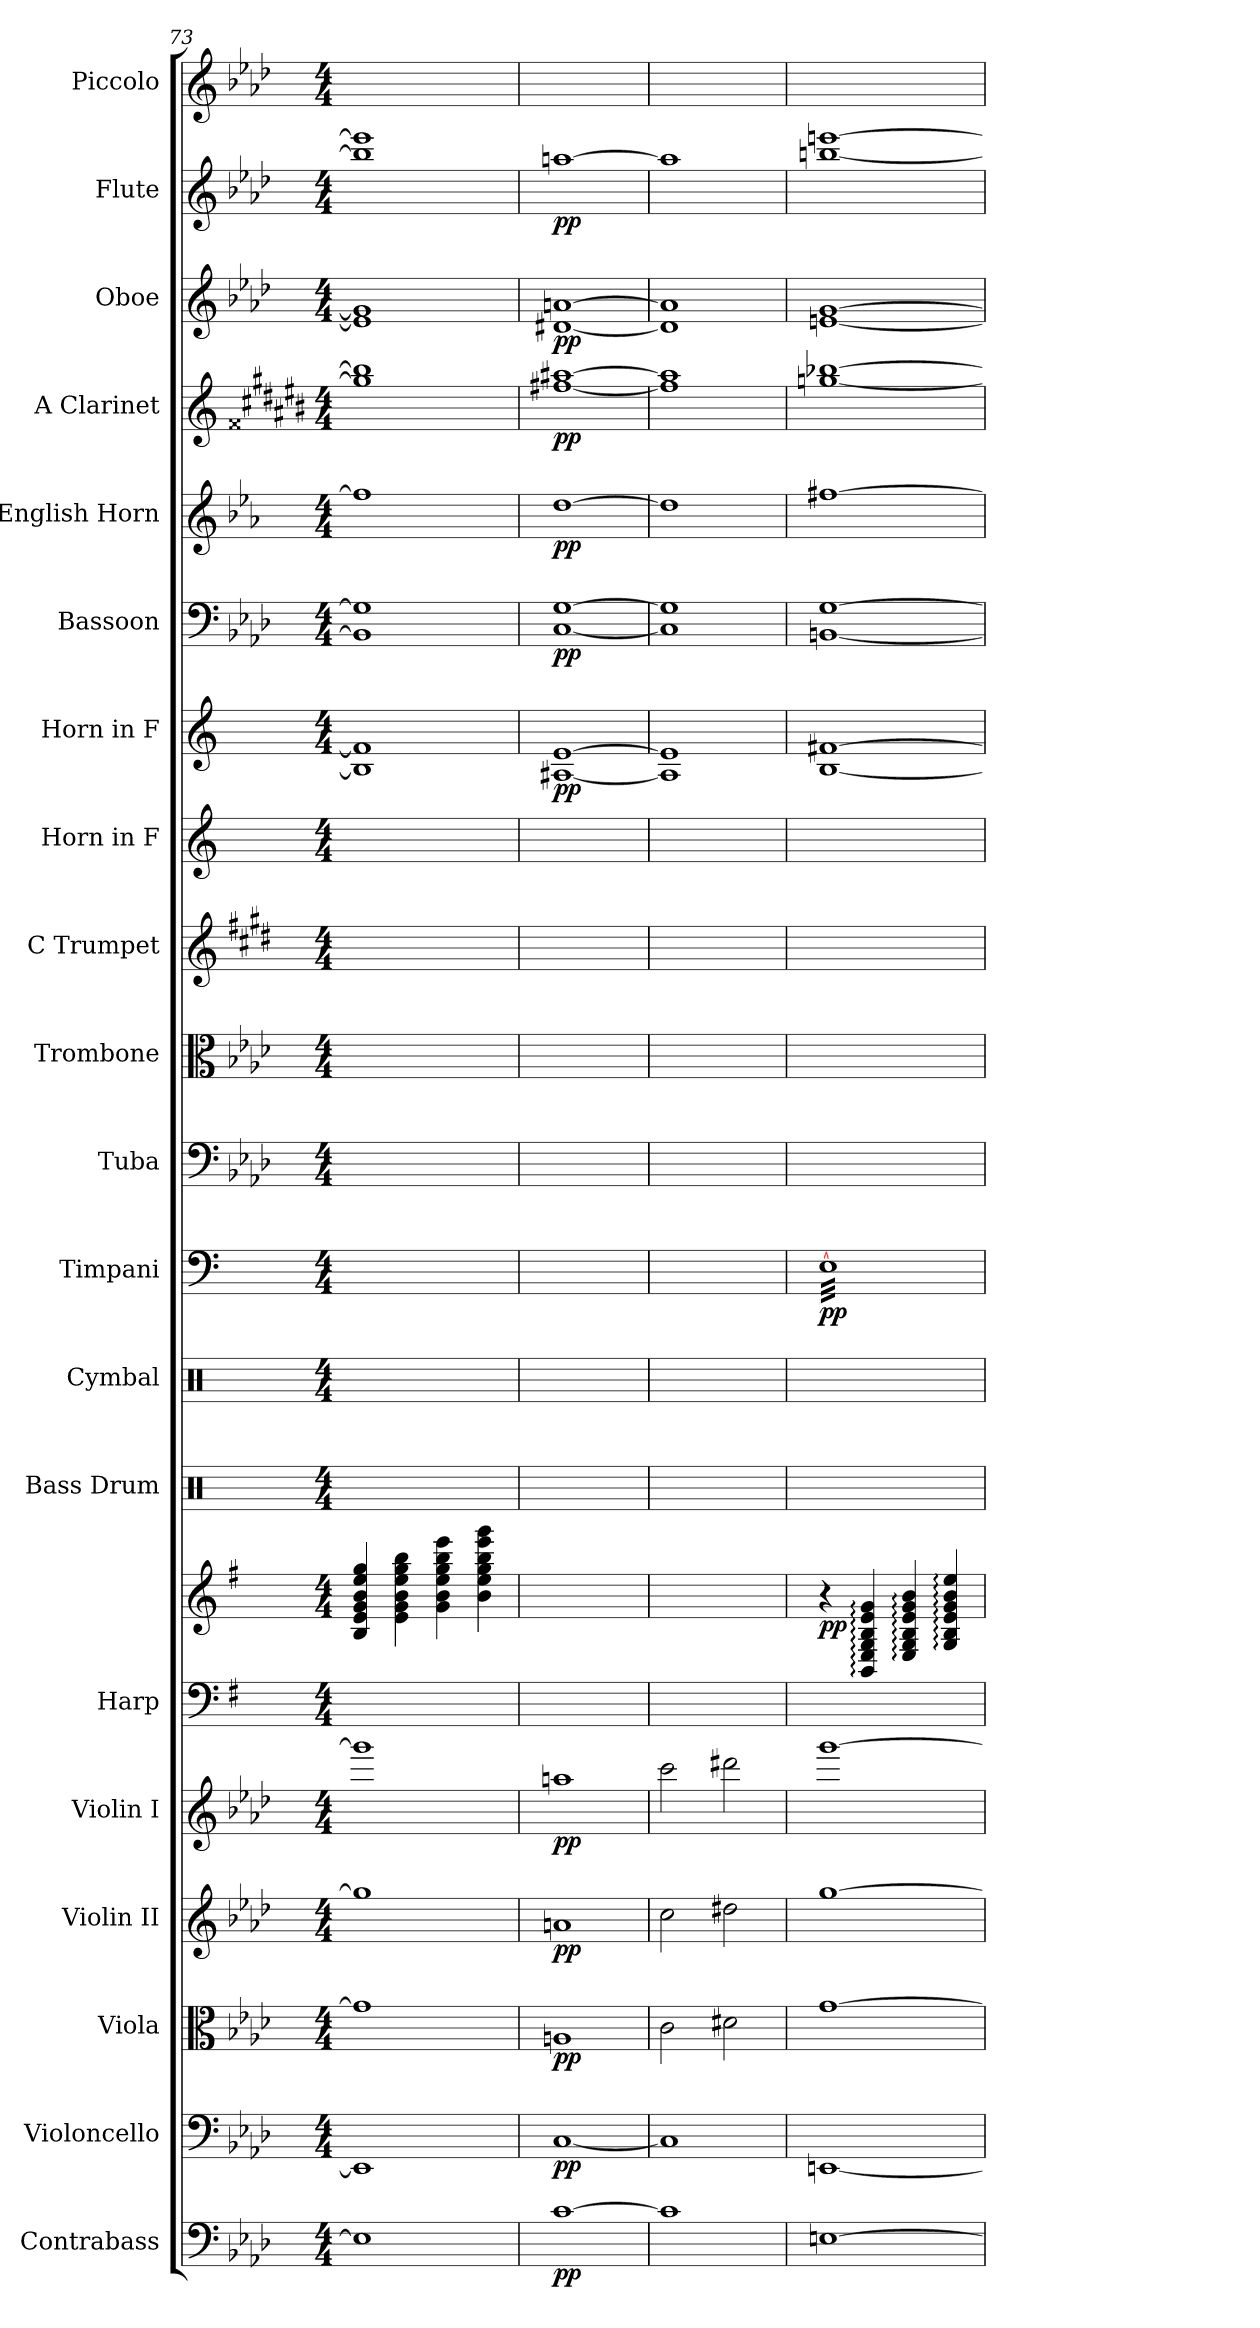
**kern	**dynam	**kern	**dynam	**kern	**dynam	**kern	**dynam	**kern	**dynam	**kern	**kern	**dynam	**kern	**kern	**kern	**dynam	**kern	**kern	**kern	**kern	**kern	**dynam	**kern	**dynam	**kern	**dynam	**kern	**dynam	**kern	**dynam	**kern	**dynam	**kern
*part20	*part20	*part19	*part19	*part18	*part18	*part17	*part17	*part16	*part16	*part15	*part15	*part15	*part14	*part13	*part12	*part12	*part11	*part10	*part9	*part8	*part7	*part7	*part6	*part6	*part5	*part5	*part4	*part4	*part3	*part3	*part2	*part2	*part1
*staff21	*staff21	*staff20	*staff20	*staff19	*staff19	*staff18	*staff18	*staff17	*staff17	*staff16	*staff15	*staff15/16	*staff14	*staff13	*staff12	*staff12	*staff11	*staff10	*staff9	*staff8	*staff7	*staff7	*staff6	*staff6	*staff5	*staff5	*staff4	*staff4	*staff3	*staff3	*staff2	*staff2	*staff1
*I"Contrabass	*	*I"Violoncello	*	*I"Viola	*	*I"Violin II	*	*I"Violin I	*	*I"Harp	*	*	*I"Bass Drum	*I"Cymbal	*I"Timpani	*	*I"Tuba	*I"Trombone	*I"C Trumpet	*I"Horn in F	*I"Horn in F	*	*I"Bassoon	*	*I"English Horn	*	*I"A Clarinet	*	*I"Oboe	*	*I"Flute	*	*I"Piccolo
*I'Cb.	*	*I'Vlc.	*	*I'Vla.	*	*I'Vln.II	*	*I'Vln.I	*	*I'Hrp.	*	*	*I'B. Dr.	*I'Cym.	*I'Timp.	*	*I'Tba.	*I'Trb.	*I'C Tpt.	*	*	*	*I'Bsn.	*	*I'E. Hn.	*	*I'A Cl.	*	*I'Ob.	*	*I'Fl.	*	*I'Picc.
*clefF4	*	*clefF4	*	*clefC3	*	*clefG2	*	*clefG2	*	*clefF4	*clefG2	*	*clefX	*clefX	*clefF4	*	*clefF4	*clefC3	*clefG2	*clefG2	*clefG2	*	*clefF4	*	*clefG2	*	*clefG2	*	*clefG2	*	*clefG2	*	*clefG2
*ITrd7c12	*	*	*	*	*	*	*	*	*	*	*	*	*	*	*	*	*	*	*	*ITrd4c7	*ITrd4c7	*	*	*	*ITrd4c7	*	*ITrd2c3	*	*	*	*	*	*ITrd-7c-12
*k[b-e-a-d-]	*	*k[b-e-a-d-]	*	*k[b-e-a-d-]	*	*k[b-e-a-d-]	*	*k[b-e-a-d-]	*	*k[f#]	*k[f#]	*	*k[]	*k[]	*k[]	*	*k[b-e-a-d-]	*k[b-e-a-d-]	*k[f#c#g#d#]	*k[b-]	*k[b-]	*	*k[b-e-a-d-]	*	*k[b-e-a-d-]	*	*k[f##c#g#d#a#e#b#]	*	*k[b-e-a-d-]	*	*k[b-e-a-d-]	*	*k[b-e-a-d-]
*M4/4	*	*M4/4	*	*M4/4	*	*M4/4	*	*M4/4	*	*M4/4	*M4/4	*	*M4/4	*M4/4	*M4/4	*	*M4/4	*M4/4	*M4/4	*M4/4	*M4/4	*	*M4/4	*	*M4/4	*	*M4/4	*	*M4/4	*	*M4/4	*	*M4/4
=73	=73	=73	=73	=73	=73	=73	=73	=73	=73	=73	=73	=73	=73	=73	=73	=73	=73	=73	=73	=73	=73	=73	=73	=73	=73	=73	=73	=73	=73	=73	=73	=73	=73
1EE]	.	1EE]	.	1g]	.	1gg]	.	1ggg]	.	1ryy	4B/ 4e/ 4g/ 4b/ 4ee/ 4gg/	.	1ryy	1ryy	1ryy	.	1ryy	1ryy	1ryy	1ryy	1E] 1B]	.	1BB] 1G]	.	1b]	.	1ee] 1gg]	.	1e] 1g]	.	1bb] 1eee]	.	1ryy
.	.	.	.	.	.	.	.	.	.	.	4e\ 4g\ 4b\ 4ee\ 4gg\ 4bb\	.	.	.	.	.	.	.	.	.	.	.	.	.	.	.	.	.	.	.	.	.	.
.	.	.	.	.	.	.	.	.	.	.	4g\ 4b\ 4ee\ 4gg\ 4bb\ 4eee\	.	.	.	.	.	.	.	.	.	.	.	.	.	.	.	.	.	.	.	.	.	.
.	.	.	.	.	.	.	.	.	.	.	4b\ 4ee\ 4gg\ 4bb\ 4eee\ 4ggg\	.	.	.	.	.	.	.	.	.	.	.	.	.	.	.	.	.	.	.	.	.	.
=74	=74	=74	=74	=74	=74	=74	=74	=74	=74	=74	=74	=74	=74	=74	=74	=74	=74	=74	=74	=74	=74	=74	=74	=74	=74	=74	=74	=74	=74	=74	=74	=74	=74
!	!LO:DY:b	!	!LO:DY:b	!	!LO:DY:b	!	!LO:DY:b	!	!LO:DY:b	!	!	!	!	!	!	!	!	!	!	!	!	!LO:DY:b	!	!LO:DY:b	!	!LO:DY:b	!	!LO:DY:b	!	!LO:DY:b	!	!LO:DY:b	!
[1C	pp	[1C	pp	1An	pp	1an	pp	1aan	pp	1ryy	1ryy	.	1ryy	1ryy	1ryy	.	1ryy	1ryy	1ryy	1ryy	[1D#X [1A	pp	[1C [1G	pp	[1g	pp	[1dd#X [1ff##	pp	[1d#X [1an	pp	[1aan	pp	1ryy
!!LO:PB:g=z
=75	=75	=75	=75	=75	=75	=75	=75	=75	=75	=75	=75	=75	=75	=75	=75	=75	=75	=75	=75	=75	=75	=75	=75	=75	=75	=75	=75	=75	=75	=75	=75	=75	=75
1C]	.	1C]	.	2c\	.	2cc\	.	2ccc\	.	1ryy	1ryy	.	1ryy	1ryy	1ryy	.	1ryy	1ryy	1ryy	1ryy	1D#] 1A]	.	1C] 1G]	.	1g]	.	1dd#] 1ff##]	.	1d#] 1a]	.	1aa]	.	1ryy
.	.	.	.	2d#X\	.	2dd#X\	.	2ddd#X\	.	.	.	.	.	.	.	.	.	.	.	.	.	.	.	.	.	.	.	.	.	.	.	.	.
=76	=76	=76	=76	=76	=76	=76	=76	=76	=76	=76	=76	=76	=76	=76	=76	=76	=76	=76	=76	=76	=76	=76	=76	=76	=76	=76	=76	=76	=76	=76	=76	=76	=76
!	!	!	!	!	!	!	!	!	!	!	!	!LO:DY:b	!	!	!	!LO:DY:b	!	!	!	!	!	!	!	!	!	!	!	!	!	!	!	!	!
*	*	*	*	*	*	*	*	*	*	*	*	*	*	*	*tremolo	*	*	*	*	*	*	*	*	*	*	*	*	*	*	*	*	*	*
[1EEn	.	[1EEn	.	[1g	.	[1gg	.	[1ggg	.	1ryy	4r	pp	1ryy	1ryy	[32ELLL	pp	1ryy	1ryy	1ryy	1ryy	[1E [1Bn	.	[1BBn [1G	.	[1bn	.	[1een [1ggn	.	[1en [1g	.	[1bbn [1eeen	.	1ryy
.	.	.	.	.	.	.	.	.	.	.	.	.	.	.	32E	.	.	.	.	.	.	.	.	.	.	.	.	.	.	.	.	.	.
.	.	.	.	.	.	.	.	.	.	.	.	.	.	.	32E	.	.	.	.	.	.	.	.	.	.	.	.	.	.	.	.	.	.
.	.	.	.	.	.	.	.	.	.	.	.	.	.	.	32E	.	.	.	.	.	.	.	.	.	.	.	.	.	.	.	.	.	.
.	.	.	.	.	.	.	.	.	.	.	.	.	.	.	32E	.	.	.	.	.	.	.	.	.	.	.	.	.	.	.	.	.	.
.	.	.	.	.	.	.	.	.	.	.	.	.	.	.	32E	.	.	.	.	.	.	.	.	.	.	.	.	.	.	.	.	.	.
.	.	.	.	.	.	.	.	.	.	.	.	.	.	.	32E	.	.	.	.	.	.	.	.	.	.	.	.	.	.	.	.	.	.
.	.	.	.	.	.	.	.	.	.	.	.	.	.	.	32E	.	.	.	.	.	.	.	.	.	.	.	.	.	.	.	.	.	.
.	.	.	.	.	.	.	.	.	.	.	4BB/: 4E/: 4G/: 4B/: 4e/: 4g/:	.	.	.	32E	.	.	.	.	.	.	.	.	.	.	.	.	.	.	.	.	.	.
.	.	.	.	.	.	.	.	.	.	.	.	.	.	.	32E	.	.	.	.	.	.	.	.	.	.	.	.	.	.	.	.	.	.
.	.	.	.	.	.	.	.	.	.	.	.	.	.	.	32E	.	.	.	.	.	.	.	.	.	.	.	.	.	.	.	.	.	.
.	.	.	.	.	.	.	.	.	.	.	.	.	.	.	32E	.	.	.	.	.	.	.	.	.	.	.	.	.	.	.	.	.	.
.	.	.	.	.	.	.	.	.	.	.	.	.	.	.	32E	.	.	.	.	.	.	.	.	.	.	.	.	.	.	.	.	.	.
.	.	.	.	.	.	.	.	.	.	.	.	.	.	.	32E	.	.	.	.	.	.	.	.	.	.	.	.	.	.	.	.	.	.
.	.	.	.	.	.	.	.	.	.	.	.	.	.	.	32E	.	.	.	.	.	.	.	.	.	.	.	.	.	.	.	.	.	.
.	.	.	.	.	.	.	.	.	.	.	.	.	.	.	32E	.	.	.	.	.	.	.	.	.	.	.	.	.	.	.	.	.	.
.	.	.	.	.	.	.	.	.	.	.	4E/: 4G/: 4B/: 4e/: 4g/: 4b/:	.	.	.	32E	.	.	.	.	.	.	.	.	.	.	.	.	.	.	.	.	.	.
.	.	.	.	.	.	.	.	.	.	.	.	.	.	.	32E	.	.	.	.	.	.	.	.	.	.	.	.	.	.	.	.	.	.
.	.	.	.	.	.	.	.	.	.	.	.	.	.	.	32E	.	.	.	.	.	.	.	.	.	.	.	.	.	.	.	.	.	.
.	.	.	.	.	.	.	.	.	.	.	.	.	.	.	32E	.	.	.	.	.	.	.	.	.	.	.	.	.	.	.	.	.	.
.	.	.	.	.	.	.	.	.	.	.	.	.	.	.	32E	.	.	.	.	.	.	.	.	.	.	.	.	.	.	.	.	.	.
.	.	.	.	.	.	.	.	.	.	.	.	.	.	.	32E	.	.	.	.	.	.	.	.	.	.	.	.	.	.	.	.	.	.
.	.	.	.	.	.	.	.	.	.	.	.	.	.	.	32E	.	.	.	.	.	.	.	.	.	.	.	.	.	.	.	.	.	.
.	.	.	.	.	.	.	.	.	.	.	.	.	.	.	32E	.	.	.	.	.	.	.	.	.	.	.	.	.	.	.	.	.	.
.	.	.	.	.	.	.	.	.	.	.	4G/: 4B/: 4e/: 4g/: 4b/: 4ee/:	.	.	.	32E	.	.	.	.	.	.	.	.	.	.	.	.	.	.	.	.	.	.
.	.	.	.	.	.	.	.	.	.	.	.	.	.	.	32E	.	.	.	.	.	.	.	.	.	.	.	.	.	.	.	.	.	.
.	.	.	.	.	.	.	.	.	.	.	.	.	.	.	32E	.	.	.	.	.	.	.	.	.	.	.	.	.	.	.	.	.	.
.	.	.	.	.	.	.	.	.	.	.	.	.	.	.	32E	.	.	.	.	.	.	.	.	.	.	.	.	.	.	.	.	.	.
.	.	.	.	.	.	.	.	.	.	.	.	.	.	.	32E	.	.	.	.	.	.	.	.	.	.	.	.	.	.	.	.	.	.
.	.	.	.	.	.	.	.	.	.	.	.	.	.	.	32E	.	.	.	.	.	.	.	.	.	.	.	.	.	.	.	.	.	.
.	.	.	.	.	.	.	.	.	.	.	.	.	.	.	32E	.	.	.	.	.	.	.	.	.	.	.	.	.	.	.	.	.	.
.	.	.	.	.	.	.	.	.	.	.	.	.	.	.	32EJJJ	.	.	.	.	.	.	.	.	.	.	.	.	.	.	.	.	.	.
*	*	*	*	*	*	*	*	*	*	*	*	*	*	*	*Xtremolo	*	*	*	*	*	*	*	*	*	*	*	*	*	*	*	*	*	*
=	=	=	=	=	=	=	=	=	=	=	=	=	=	=	=	=	=	=	=	=	=	=	=	=	=	=	=	=	=	=	=	=	=
*-	*-	*-	*-	*-	*-	*-	*-	*-	*-	*-	*-	*-	*-	*-	*-	*-	*-	*-	*-	*-	*-	*-	*-	*-	*-	*-	*-	*-	*-	*-	*-	*-	*-
